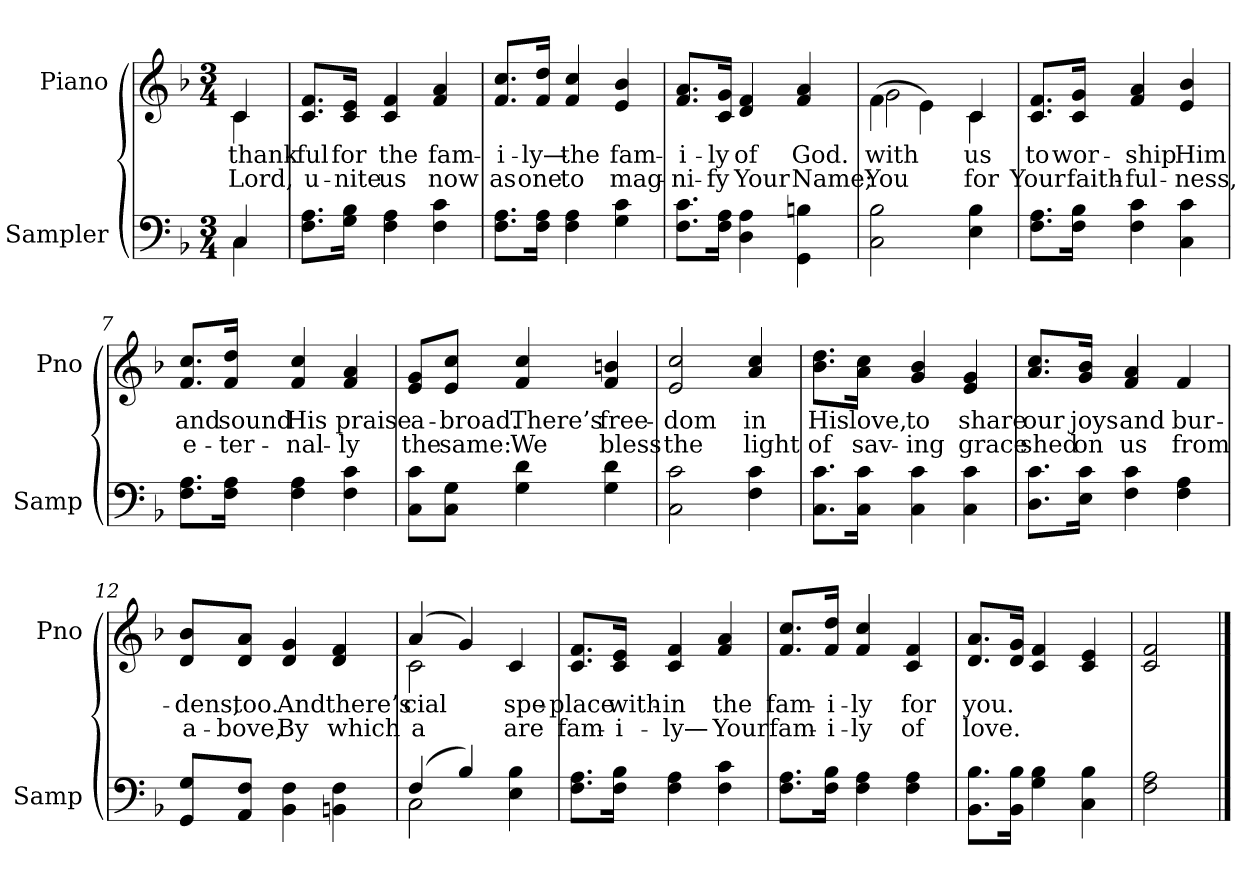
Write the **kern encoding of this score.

**kern	**kern	**text	**text
*part2	*part1	*part1	*part1
*staff2	*staff1	*staff1	*staff1
*I"Sampler	*I"Piano	*	*
*I'Samp	*I'Pno	*	*
*clefF4	*clefG2	*	*
*k[b-]	*k[b-]	*	*
*F:	*F:	*	*
*M3/4	*M3/4	*	*
=1	=1	=1	=1
*^	*^	*	*
4C/	4C	4c/	4c	thank-	Lord,
*v	*v	*	*	*	*
*	*v	*v	*	*
=2	=2	=2	=2
8.F\ 8.A\L	8.c/ 8.f/L	-ful	u-
16G\ 16B-\Jk	16c/ 16e/Jk	for	-nite
4F\ 4A\	4c/ 4f/	the	us
4F\ 4c\	4f/ 4a/	fam-	now
=3	=3	=3	=3
8.F\ 8.A\L	8.f/ 8.cc/L	-i-	as
16F\ 16A\Jk	16f/ 16dd/Jk	-ly—	one
4F\ 4A\	4f/ 4cc/	the	to
4G\ 4c\	4e/ 4b-/	fam-	mag-
=4	=4	=4	=4
8.F\ 8.c\L	8.f/ 8.a/L	-i-	-ni-
16F\ 16A\Jk	16c/ 16g/Jk	-ly	-fy
4D\ 4A\	4d/ 4f/	of	Your
4GG\ 4Bn\	4f/ 4a/	God.	Name;
=5	=5	=5	=5
*	*^	*	*
2C\ 2B-\	(4f\	2g	with	You
.	4e\)	.	.	.
4E\ 4B-\	4c/	4c	us	for
*	*v	*v	*	*
=6	=6	=6	=6
8.F\ 8.A\L	8.c/ 8.f/L	to	Your
16F\ 16B-\Jk	16c/ 16g/Jk	wor-	faith-
4F\ 4c\	4f/ 4a/	-ship	-ful-
4C\ 4c\	4e/ 4b-/	Him	-ness,
=7	=7	=7	=7
8.F\ 8.A\L	8.f/ 8.cc/L	and	e-
16F\ 16A\Jk	16f/ 16dd/Jk	sound	-ter-
4F\ 4A\	4f/ 4cc/	His	-nal-
4F\ 4c\	4f/ 4a/	praise	-ly
=8	=8	=8	=8
8C\ 8c\L	8e/ 8g/L	a-	the
8C\ 8G\J	8e/ 8cc/J	-broad.	same:
4G\ 4d\	4f 4cc	There’s	We
4G\ 4d\	4f 4bn	free-	bless
=9	=9	=9	=9
2C\ 2c\	2e/ 2cc/	-dom	the
4F\ 4c\	4a/ 4cc/	in	light
=10	=10	=10	=10
8.C\ 8.c\L	8.b-\ 8.dd\L	His	of
16C\ 16c\Jk	16a\ 16cc\Jk	love,	sav-
4C\ 4c\	4g/ 4b-/	to	-ing
4C\ 4c\	4e/ 4g/	share	grace
=11	=11	=11	=11
8.D\ 8.c\L	8.a/ 8.cc/L	our	shed
16E\ 16c\Jk	16g/ 16b-/Jk	joys	on
4F\ 4c\	4f/ 4a/	and	us
4F\ 4A\	4f/	bur-	from
=12	=12	=12	=12
8GG/ 8G/L	8d/ 8b-/L	-dens,	a-
8AA/ 8F/J	8d/ 8a/J	too.	-bove,
4BB-\ 4F\	4d/ 4g/	And	By
4BBn\ 4F\	4d/ 4f/	there’s	which
=13	=13	=13	=13
*^	*^	*	*
(4F/	2C	(4a/	2c	-cial	a
4B-/)	.	4g/)	.	.	.
4E\ 4B-\	4ryy	4c/	4ryy	spe-	are
*v	*v	*	*	*	*
*	*v	*v	*	*
=14	=14	=14	=14
8.F\ 8.A\L	8.c/ 8.f/L	place	fam-
16F\ 16B-\Jk	16c/ 16e/Jk	with-	-i-
4F\ 4A\	4c/ 4f/	-in	-ly—
4F\ 4c\	4f/ 4a/	the	Your
=15	=15	=15	=15
8.F\ 8.A\L	8.f/ 8.cc/L	fam-	fam-
16F\ 16B-\Jk	16f/ 16dd/Jk	-i-	-i-
4F\ 4A\	4f/ 4cc/	-ly	-ly
4F\ 4A\	4c/ 4f/	for	of
=16	=16	=16	=16
8.BB-\ 8.B-\L	8.d/ 8.a/L	you.	love.
16BB-\ 16B-\Jk	16d/ 16g/Jk	.	.
4G\ 4B-\	4c/ 4f/	.	.
4C\ 4B-\	4c/ 4e/	.	.
=17	=17	=17	=17
2F\ 2A\	2c/ 2f/	.	.
==	==	==	==
*-	*-	*-	*-
